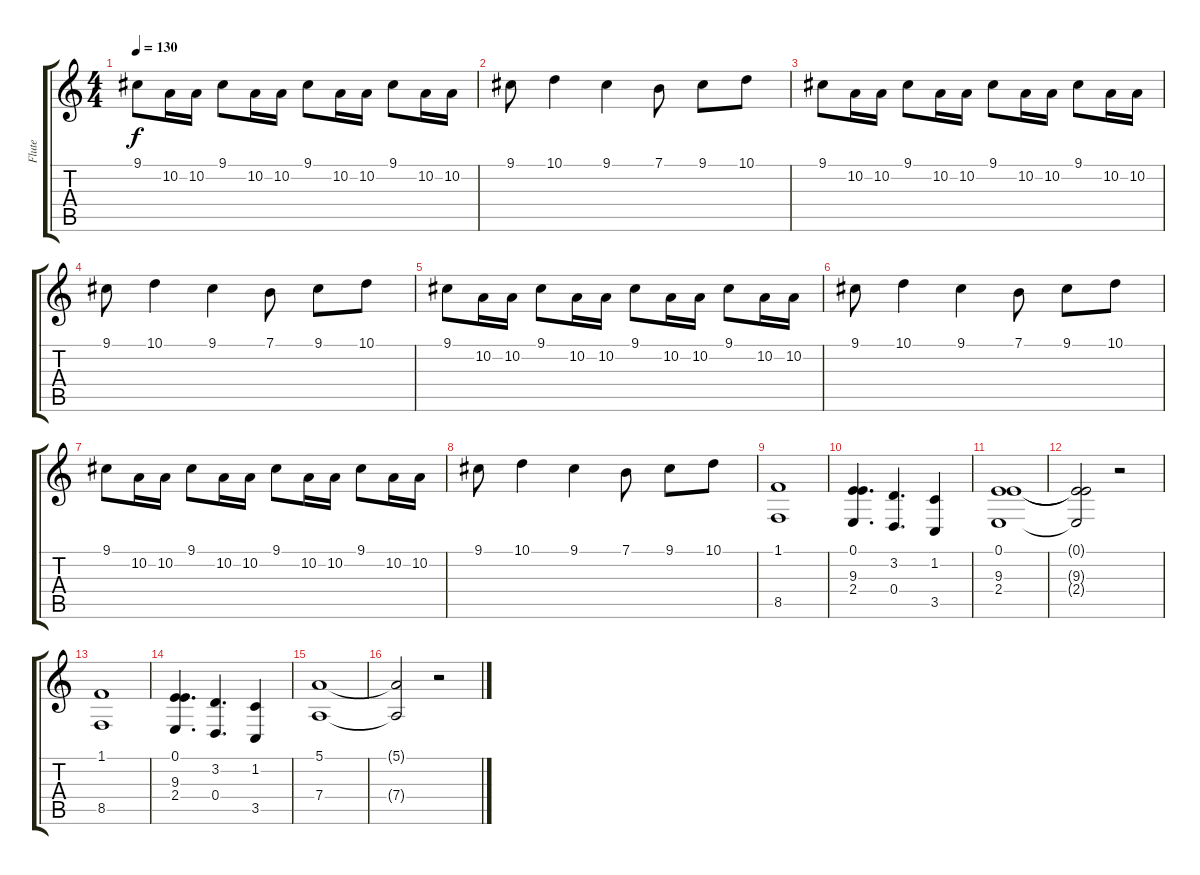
\track ("Flute" "Flute") {instrument flute}
\staff {score tabs}
\tuning (E4 B3 G3 D3 A2 E2) {hide}
\ts (4 4)
\tempo 130
\clef g2
\ks c
9.1.8{dy f volume 11 balance 0 instrument distortionguitar} 10.2.16 10.2.16 9.1.8{volume 11 balance 0 instrument distortionguitar} 10.2.16 10.2.16 9.1.8{volume 11 balance 0 instrument distortionguitar} 10.2.16 10.2.16 9.1.8{volume 11 balance 0 instrument distortionguitar} 10.2.16 10.2.16 |
9.1.8 10.1.4 9.1.4 7.1.8 9.1.8 10.1.8 |
9.1.8{volume 11 balance 0 instrument distortionguitar} 10.2.16 10.2.16 9.1.8{volume 11 balance 0 instrument distortionguitar} 10.2.16 10.2.16 9.1.8{volume 11 balance 0 instrument distortionguitar} 10.2.16 10.2.16 9.1.8{volume 11 balance 0 instrument distortionguitar} 10.2.16 10.2.16 |
9.1.8 10.1.4 9.1.4 7.1.8 9.1.8 10.1.8 |
9.1.8{volume 11 balance 0 instrument distortionguitar} 10.2.16 10.2.16 9.1.8{volume 11 balance 0 instrument distortionguitar} 10.2.16 10.2.16 9.1.8{volume 11 balance 0 instrument distortionguitar} 10.2.16 10.2.16 9.1.8{volume 11 balance 0 instrument distortionguitar} 10.2.16 10.2.16 |
9.1.8 10.1.4 9.1.4 7.1.8 9.1.8 10.1.8 |
9.1.8{volume 11 balance 0 instrument distortionguitar} 10.2.16 10.2.16 9.1.8{volume 11 balance 0 instrument distortionguitar} 10.2.16 10.2.16 9.1.8{volume 11 balance 0 instrument distortionguitar} 10.2.16 10.2.16 9.1.8{volume 11 balance 0 instrument distortionguitar} 10.2.16 10.2.16 |
9.1.8 10.1.4 9.1.4 7.1.8 9.1.8 10.1.8 |
(1.1 8.5).1{volume 13 balance 8 instrument bassoon} |
(0.1 9.3 2.4).4{d} (3.2 0.4).4{d} (1.2 3.5).4 |
(0.1 9.3 2.4).1 |
(0.1{t} 9.3{t} 2.4{t}).2 r.2 |
(1.1 8.5).1{volume 13 balance 8 instrument bassoon} |
(0.1 9.3 2.4).4{d} (3.2 0.4).4{d} (1.2 3.5).4 |
(5.1 7.4).1 |
(5.1{t} 7.4{t}).2 r.2
